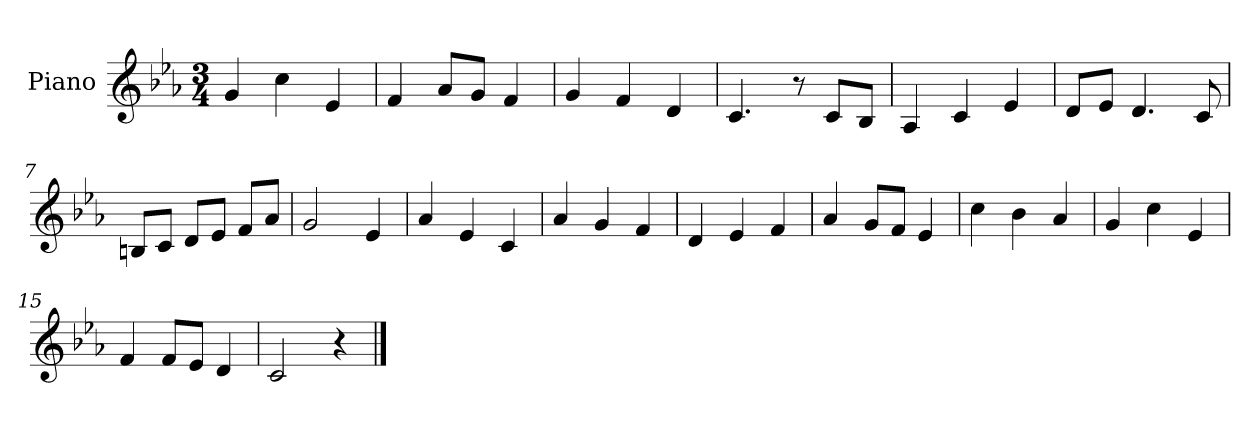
**kern
*part1
*staff1
*I"Piano
*I'Pno
*clefG2
*k[b-e-a-]
*M3/4
=1
4g/
4cc\
4e-/
=2
4f/
8a-/L
8g/J
4f/
=3
4g/
4f/
4d/
=4
4.c/
8r
8c/L
8B-/J
=5
4A-/
4c/
4e-/
=6
8d/L
8e-/J
4.d/
8c/
=7
8Bn/L
8c/J
8d/L
8e-/J
8f/L
8a-/J
=8
2g/
4e-/
=9
4a-/
4e-/
4c/
=10
4a-/
4g/
4f/
=11
4d/
4e-/
4f/
=12
4a-/
8g/L
8f/J
4e-/
=13
4cc\
4b-\
4a-/
=14
4g/
4cc\
4e-/
=15
4f/
8f/L
8e-/J
4d/
=16
2c/
4r
==
*-
